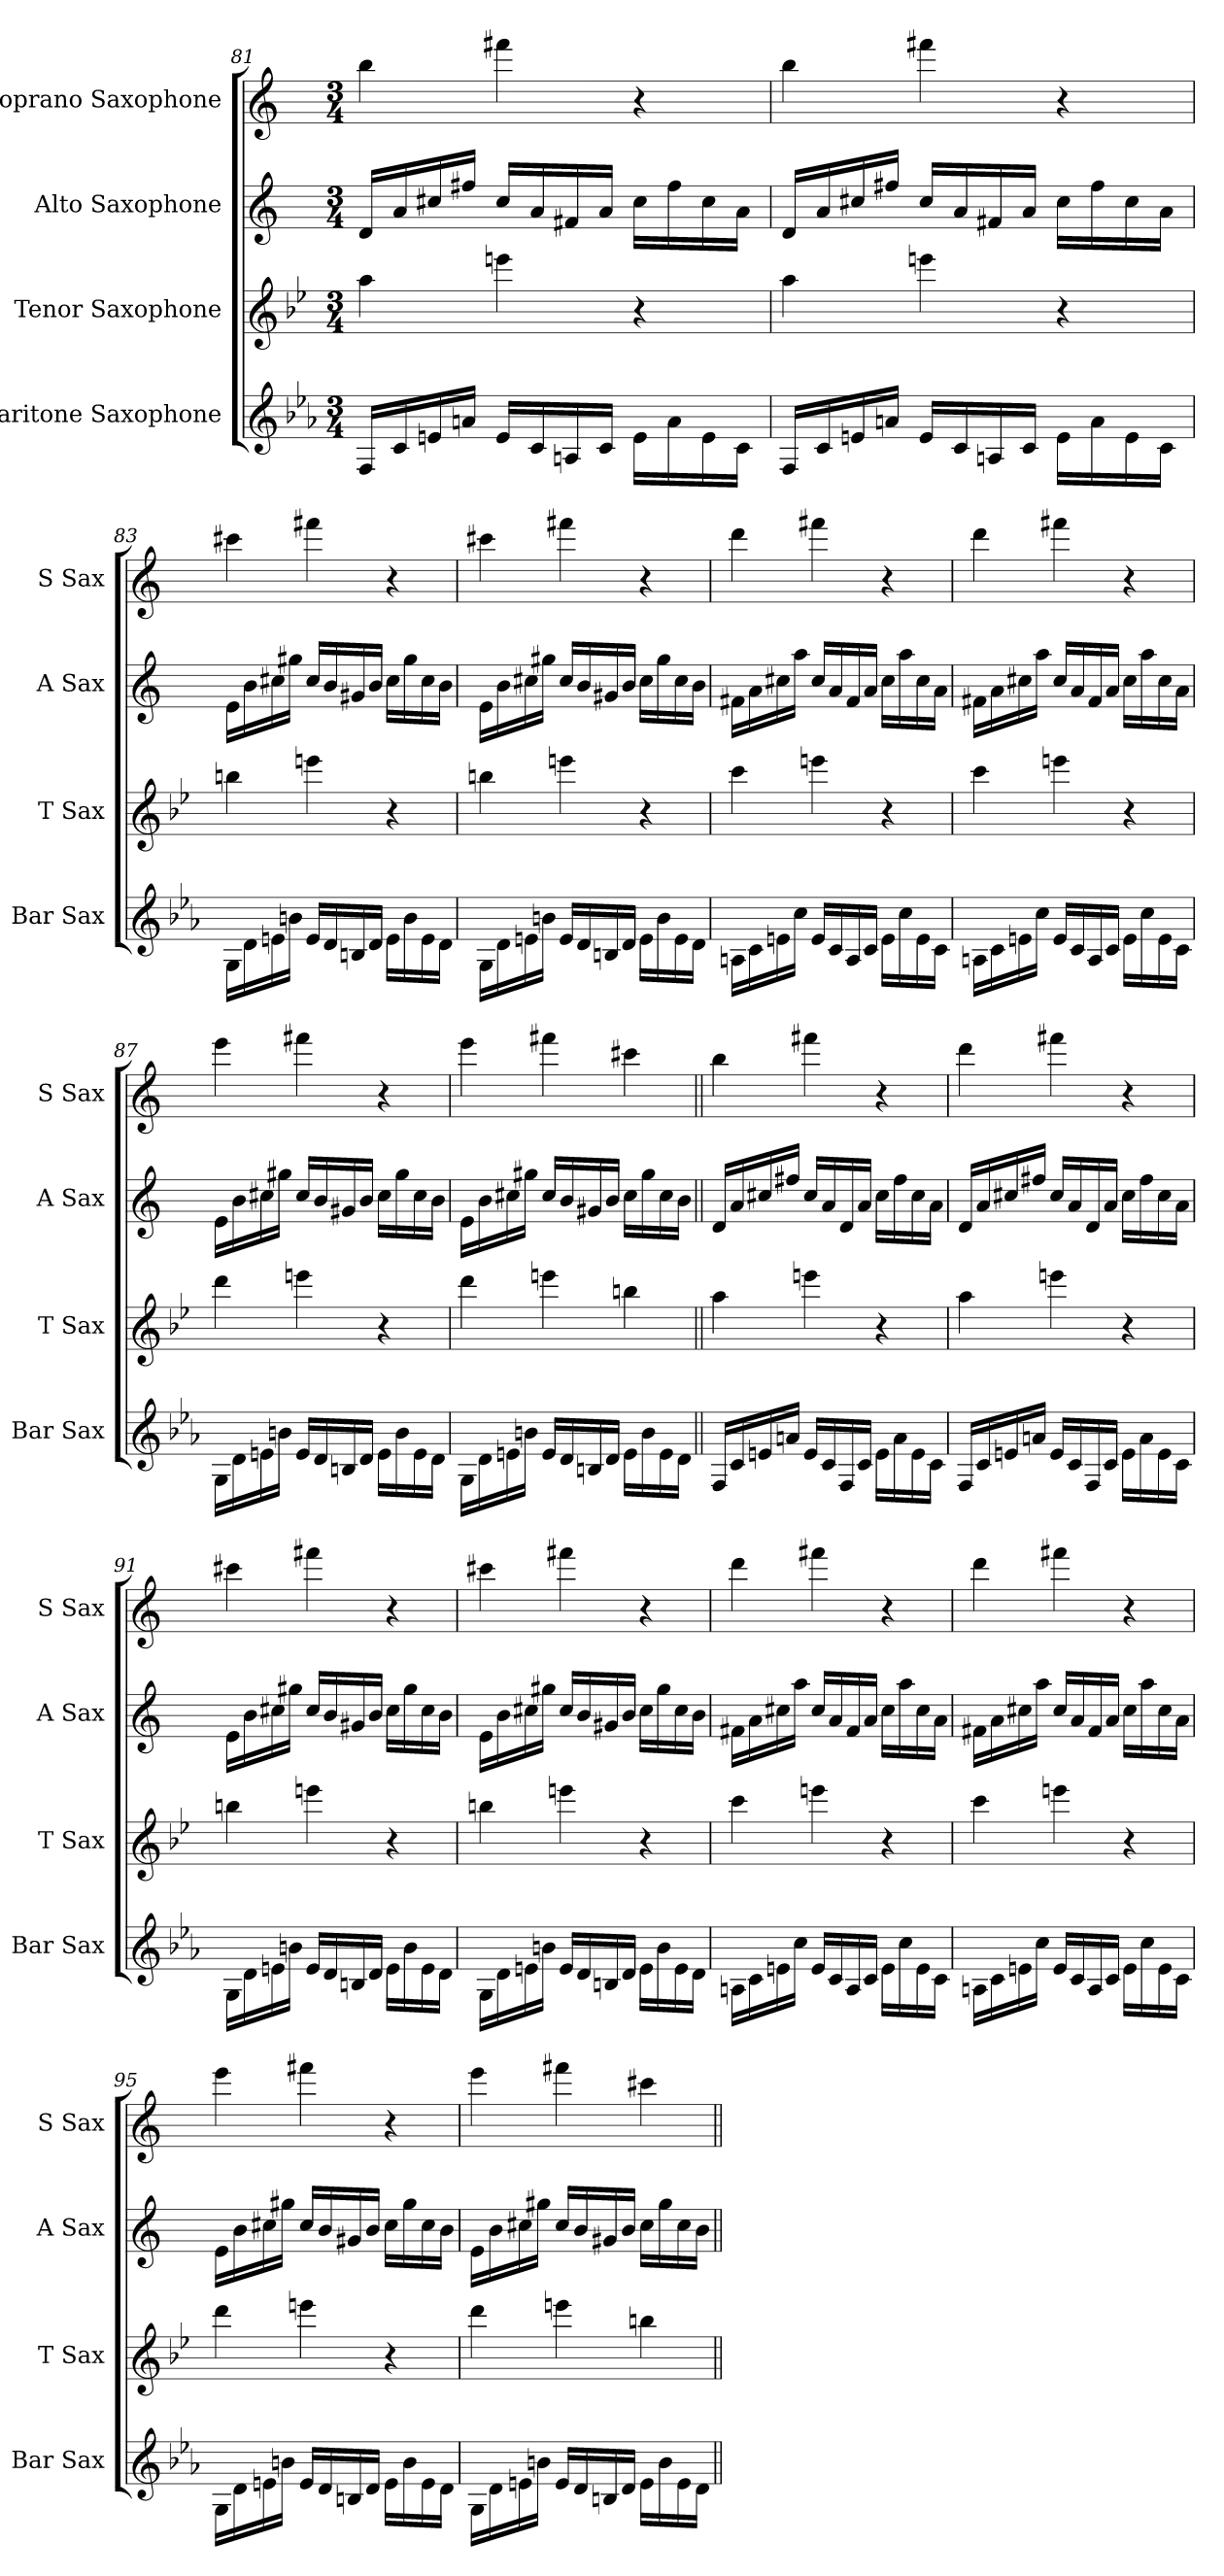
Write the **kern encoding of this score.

**kern	**kern	**kern	**kern
*part4	*part3	*part2	*part1
*staff4	*staff3	*staff2	*staff1
*I"Baritone Saxophone	*I"Tenor Saxophone	*I"Alto Saxophone	*I"Soprano Saxophone
*I'Bar Sax	*I'T Sax	*I'A Sax	*I'S Sax
!!LO:LB:g=z
*clefG2	*clefG2	*clefG2	*clefG2
*ITrd12c21	*ITrd8c14	*ITrd5c9	*ITrd1c2
*k[b-e-a-]	*k[b-e-]	*k[b-e-a-]	*k[b-e-]
*M3/4	*M3/4	*M3/4	*M3/4
=81	=81	=81	=81
16FF/LL	4a\	16F/LL	4aa\
16C/	.	16c/	.
16En/	.	16en/	.
16An/JJ	.	16an/JJ	.
16E/LL	4een\	16e/LL	4eeen\
16C/	.	16c/	.
16AAn/	.	16An/	.
16C/JJ	.	16c/JJ	.
16E\LL	4r	16e\LL	4r
16A\	.	16a\	.
16E\	.	16e\	.
16C\JJ	.	16c\JJ	.
=82	=82	=82	=82
16FF/LL	4a\	16F/LL	4aa\
16C/	.	16c/	.
16En/	.	16en/	.
16An/JJ	.	16an/JJ	.
16E/LL	4een\	16e/LL	4eeen\
16C/	.	16c/	.
16AAn/	.	16An/	.
16C/JJ	.	16c/JJ	.
16E\LL	4r	16e\LL	4r
16A\	.	16a\	.
16E\	.	16e\	.
16C\JJ	.	16c\JJ	.
=83	=83	=83	=83
16GG\LL	4bn\	16G\LL	4bbn\
16D\	.	16d\	.
16En\	.	16en\	.
16Bn\JJ	.	16bn\JJ	.
16E/LL	4een\	16e/LL	4eeen\
16D/	.	16d/	.
16BBn/	.	16Bn/	.
16D/JJ	.	16d/JJ	.
16E\LL	4r	16e\LL	4r
16B\	.	16b\	.
16E\	.	16e\	.
16D\JJ	.	16d\JJ	.
!!LO:PB:g=z
=84	=84	=84	=84
16GG\LL	4bn\	16G\LL	4bbn\
16D\	.	16d\	.
16En\	.	16en\	.
16Bn\JJ	.	16bn\JJ	.
16E/LL	4een\	16e/LL	4eeen\
16D/	.	16d/	.
16BBn/	.	16Bn/	.
16D/JJ	.	16d/JJ	.
16E\LL	4r	16e\LL	4r
16B\	.	16b\	.
16E\	.	16e\	.
16D\JJ	.	16d\JJ	.
=85	=85	=85	=85
16AAn\LL	4cc\	16An\LL	4ccc\
16C\	.	16c\	.
16En\	.	16en\	.
16c\JJ	.	16cc\JJ	.
16E/LL	4een\	16e/LL	4eeen\
16C/	.	16c/	.
16AA/	.	16A/	.
16C/JJ	.	16c/JJ	.
16E\LL	4r	16e\LL	4r
16c\	.	16cc\	.
16E\	.	16e\	.
16C\JJ	.	16c\JJ	.
=86	=86	=86	=86
16AAn\LL	4cc\	16An\LL	4ccc\
16C\	.	16c\	.
16En\	.	16en\	.
16c\JJ	.	16cc\JJ	.
16E/LL	4een\	16e/LL	4eeen\
16C/	.	16c/	.
16AA/	.	16A/	.
16C/JJ	.	16c/JJ	.
16E\LL	4r	16e\LL	4r
16c\	.	16cc\	.
16E\	.	16e\	.
16C\JJ	.	16c\JJ	.
!!LO:LB:g=z
=87	=87	=87	=87
16GG\LL	4dd\	16G\LL	4ddd\
16D\	.	16d\	.
16En\	.	16en\	.
16Bn\JJ	.	16bn\JJ	.
16E/LL	4een\	16e/LL	4eeen\
16D/	.	16d/	.
16BBn/	.	16Bn/	.
16D/JJ	.	16d/JJ	.
16E\LL	4r	16e\LL	4r
16B\	.	16b\	.
16E\	.	16e\	.
16D\JJ	.	16d\JJ	.
=88	=88	=88	=88
16GG\LL	4dd\	16G\LL	4ddd\
16D\	.	16d\	.
16En\	.	16en\	.
16Bn\JJ	.	16bn\JJ	.
16E/LL	4een\	16e/LL	4eeen\
16D/	.	16d/	.
16BBn/	.	16Bn/	.
16D/JJ	.	16d/JJ	.
16E\LL	4bn\	16e\LL	4bbn\
16B\	.	16b\	.
16E\	.	16e\	.
16D\JJ	.	16d\JJ	.
=89||	=89||	=89||	=89||
16FF/LL	4a\	16F/LL	4aa\
16C/	.	16c/	.
16En/	.	16en/	.
16An/JJ	.	16an/JJ	.
16E/LL	4een\	16e/LL	4eeen\
16C/	.	16c/	.
16FF/	.	16F/	.
16C/JJ	.	16c/JJ	.
16E\LL	4r	16e\LL	4r
16A\	.	16a\	.
16E\	.	16e\	.
16C\JJ	.	16c\JJ	.
!!LO:LB:g=z
=90	=90	=90	=90
16FF/LL	4a\	16F/LL	4ccc\
16C/	.	16c/	.
16En/	.	16en/	.
16An/JJ	.	16an/JJ	.
16E/LL	4een\	16e/LL	4eeen\
16C/	.	16c/	.
16FF/	.	16F/	.
16C/JJ	.	16c/JJ	.
16E\LL	4r	16e\LL	4r
16A\	.	16a\	.
16E\	.	16e\	.
16C\JJ	.	16c\JJ	.
=91	=91	=91	=91
16GG\LL	4bn\	16G\LL	4bbn\
16D\	.	16d\	.
16En\	.	16en\	.
16Bn\JJ	.	16bn\JJ	.
16E/LL	4een\	16e/LL	4eeen\
16D/	.	16d/	.
16BBn/	.	16Bn/	.
16D/JJ	.	16d/JJ	.
16E\LL	4r	16e\LL	4r
16B\	.	16b\	.
16E\	.	16e\	.
16D\JJ	.	16d\JJ	.
=92	=92	=92	=92
16GG\LL	4bn\	16G\LL	4bbn\
16D\	.	16d\	.
16En\	.	16en\	.
16Bn\JJ	.	16bn\JJ	.
16E/LL	4een\	16e/LL	4eeen\
16D/	.	16d/	.
16BBn/	.	16Bn/	.
16D/JJ	.	16d/JJ	.
16E\LL	4r	16e\LL	4r
16B\	.	16b\	.
16E\	.	16e\	.
16D\JJ	.	16d\JJ	.
!!LO:PB:g=z
=93	=93	=93	=93
16AAn\LL	4cc\	16An\LL	4ccc\
16C\	.	16c\	.
16En\	.	16en\	.
16c\JJ	.	16cc\JJ	.
16E/LL	4een\	16e/LL	4eeen\
16C/	.	16c/	.
16AA/	.	16A/	.
16C/JJ	.	16c/JJ	.
16E\LL	4r	16e\LL	4r
16c\	.	16cc\	.
16E\	.	16e\	.
16C\JJ	.	16c\JJ	.
=94	=94	=94	=94
16AAn\LL	4cc\	16An\LL	4ccc\
16C\	.	16c\	.
16En\	.	16en\	.
16c\JJ	.	16cc\JJ	.
16E/LL	4een\	16e/LL	4eeen\
16C/	.	16c/	.
16AA/	.	16A/	.
16C/JJ	.	16c/JJ	.
16E\LL	4r	16e\LL	4r
16c\	.	16cc\	.
16E\	.	16e\	.
16C\JJ	.	16c\JJ	.
=95	=95	=95	=95
16GG\LL	4dd\	16G\LL	4ddd\
16D\	.	16d\	.
16En\	.	16en\	.
16Bn\JJ	.	16bn\JJ	.
16E/LL	4een\	16e/LL	4eeen\
16D/	.	16d/	.
16BBn/	.	16Bn/	.
16D/JJ	.	16d/JJ	.
16E\LL	4r	16e\LL	4r
16B\	.	16b\	.
16E\	.	16e\	.
16D\JJ	.	16d\JJ	.
!!LO:LB:g=z
=96	=96	=96	=96
16GG\LL	4dd\	16G\LL	4ddd\
16D\	.	16d\	.
16En\	.	16en\	.
16Bn\JJ	.	16bn\JJ	.
16E/LL	4een\	16e/LL	4eeen\
16D/	.	16d/	.
16BBn/	.	16Bn/	.
16D/JJ	.	16d/JJ	.
16E\LL	4bn\	16e\LL	4bbn\
16B\	.	16b\	.
16E\	.	16e\	.
16D\JJ	.	16d\JJ	.
=||	=||	=||	=||
*-	*-	*-	*-
